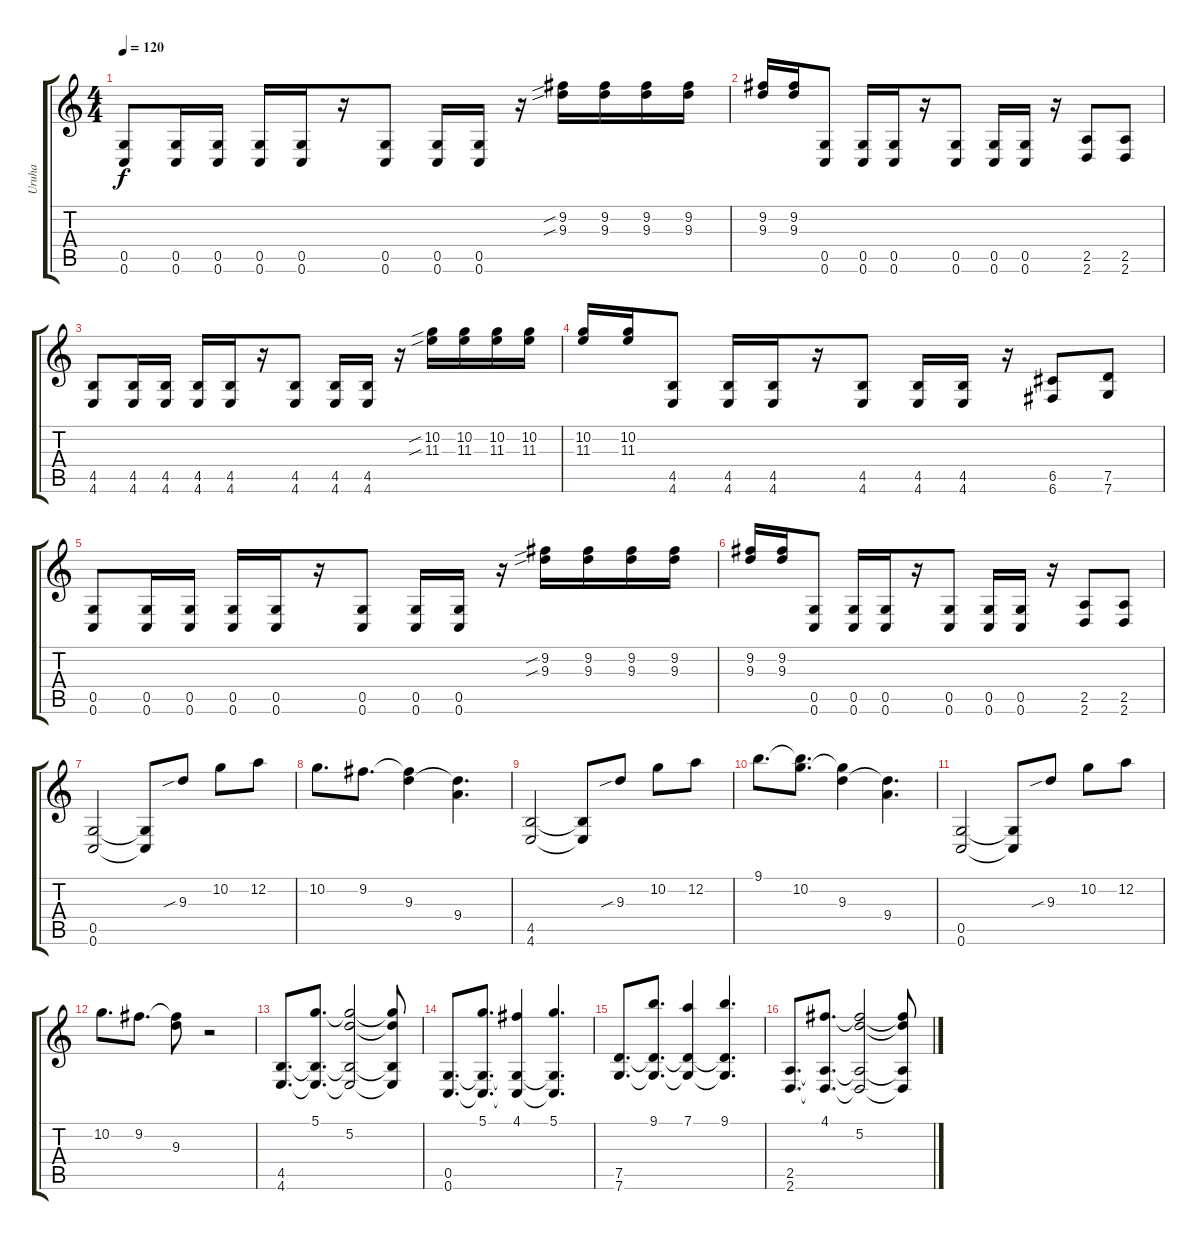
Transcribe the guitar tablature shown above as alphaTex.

\track ("Uruha" "Uruha") {instrument overdrivenguitar}
\staff {score tabs}
\tuning (D4 A3 F3 C3 G2 C2) {hide}
\ts (4 4)
\tempo 120
\clef g2
\ks c
(0.5 0.6).8{dy f} (0.5 0.6).16 (0.5 0.6).16 (0.5 0.6).16 (0.5 0.6).16 r.16 (0.5 0.6).8 (0.5 0.6).16 (0.5 0.6).16 r.16 (9.2{sib} 9.3{sib}).16 (9.2 9.3).16 (9.2 9.3).16 (9.2 9.3).16 |
(9.2 9.3).16 (9.2 9.3).16 (0.5 0.6).8 (0.5 0.6).16 (0.5 0.6).16 r.16 (0.5 0.6).8 (0.5 0.6).16 (0.5 0.6).16 r.16 (2.5 2.6).8 (2.5 2.6).8 |
(4.5 4.6).8 (4.5 4.6).16 (4.5 4.6).16 (4.5 4.6).16 (4.5 4.6).16 r.16 (4.5 4.6).8 (4.5 4.6).16 (4.5 4.6).16 r.16 (10.2{sib} 11.3{sib}).16 (10.2 11.3).16 (10.2 11.3).16 (10.2 11.3).16 |
(10.2 11.3).16 (10.2 11.3).16 (4.5 4.6).8 (4.5 4.6).16 (4.5 4.6).16 r.16 (4.5 4.6).8 (4.5 4.6).16 (4.5 4.6).16 r.16 (6.5 6.6).8 (7.5 7.6).8 |
(0.5 0.6).8 (0.5 0.6).16 (0.5 0.6).16 (0.5 0.6).16 (0.5 0.6).16 r.16 (0.5 0.6).8 (0.5 0.6).16 (0.5 0.6).16 r.16 (9.2{sib} 9.3{sib}).16 (9.2 9.3).16 (9.2 9.3).16 (9.2 9.3).16 |
(9.2 9.3).16 (9.2 9.3).16 (0.5 0.6).8 (0.5 0.6).16 (0.5 0.6).16 r.16 (0.5 0.6).8 (0.5 0.6).16 (0.5 0.6).16 r.16 (2.5 2.6).8 (2.5 2.6).8 |
(0.5 0.6).2 (0.5{t} 0.6{t}).8 9.3{sib}.8 10.2.8 12.2.8 |
10.2.8{d} 9.2.8{d} (9.2{t} 9.3).4 (9.3{t} 9.4).4{d} |
(4.5 4.6).2 (4.5{t} 4.6{t}).8 9.3{sib}.8 10.2.8 12.2.8 |
9.1.8{d} (9.1{t} 10.2).8{d} (10.2{t} 9.3).4 (9.3{t} 9.4).4{d} |
(0.5 0.6).2 (0.5{t} 0.6{t}).8 9.3{sib}.8 10.2.8 12.2.8 |
10.2.8{d} 9.2.8{d} (9.2{t} 9.3).8 r.2 |
(4.5 4.6).8{d} (5.1 4.5{t} 4.6{t}).8{d} (5.1{t} 5.2 4.5{t} 4.6{t}).2 (5.1{t} 5.2{t} 4.5{t} 4.6{t}).8 |
(0.5 0.6).8{d} (5.1 0.5{t} 0.6{t}).8{d} (4.1 0.5{t} 0.6{t}).4 (5.1 0.5{t} 0.6{t}).4{d} |
(7.5 7.6).8{d} (9.1 7.5{t} 7.6{t}).8{d} (7.1 7.5{t} 7.6{t}).4 (9.1 7.5{t} 7.6{t}).4{d} |
(2.5 2.6).8{d} (4.1 2.5{t} 2.6{t}).8{d} (4.1{t} 5.2 2.5{t} 2.6{t}).2 (4.1{t} 5.2{t} 2.5{t} 2.6{t}).8
